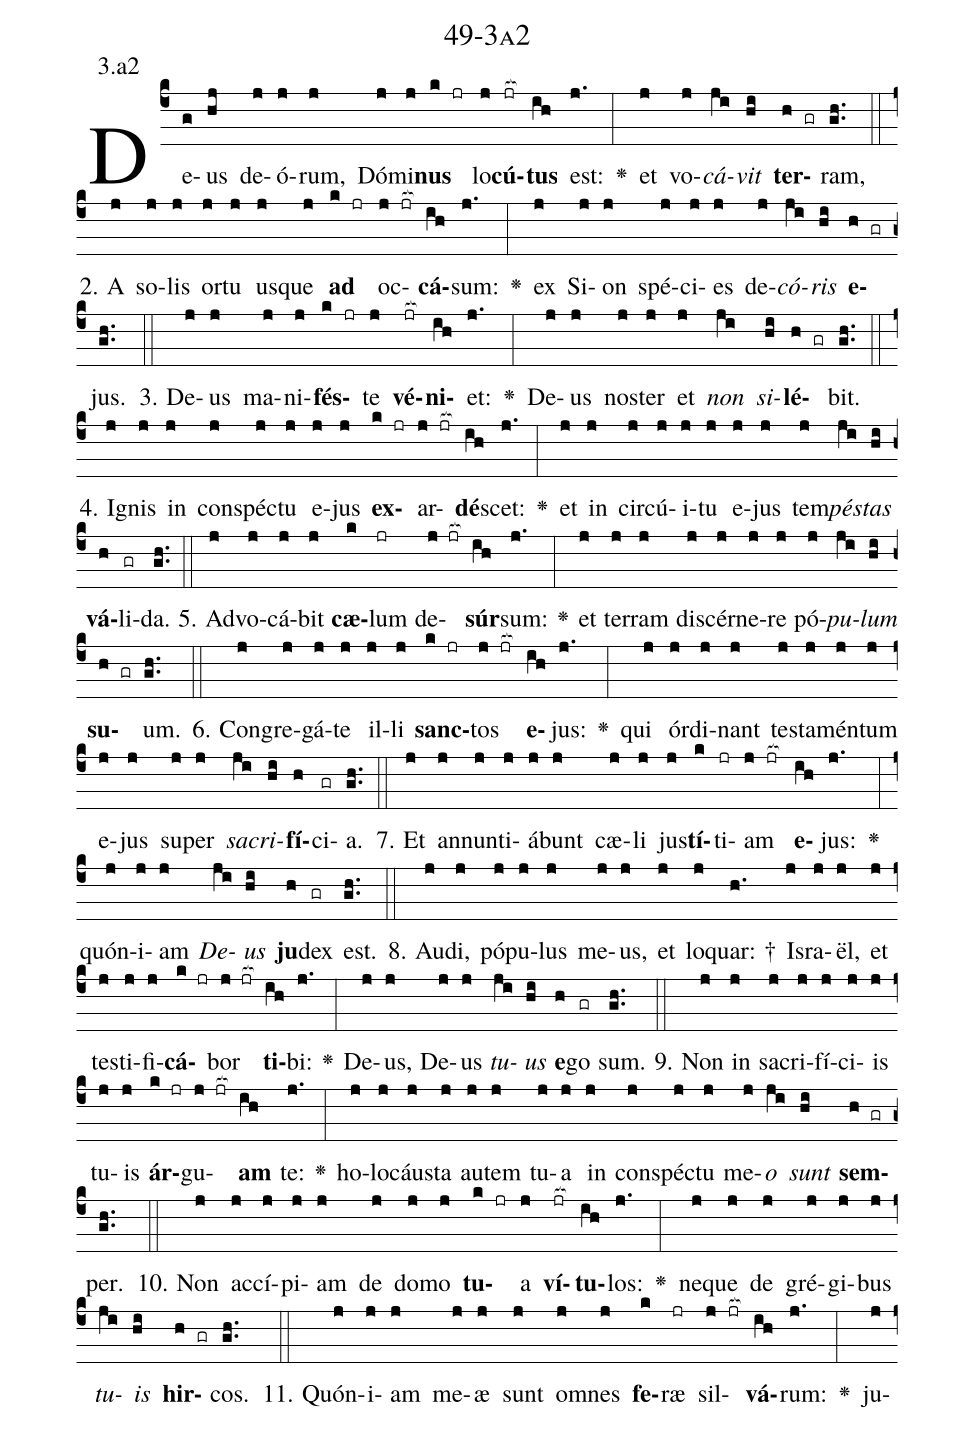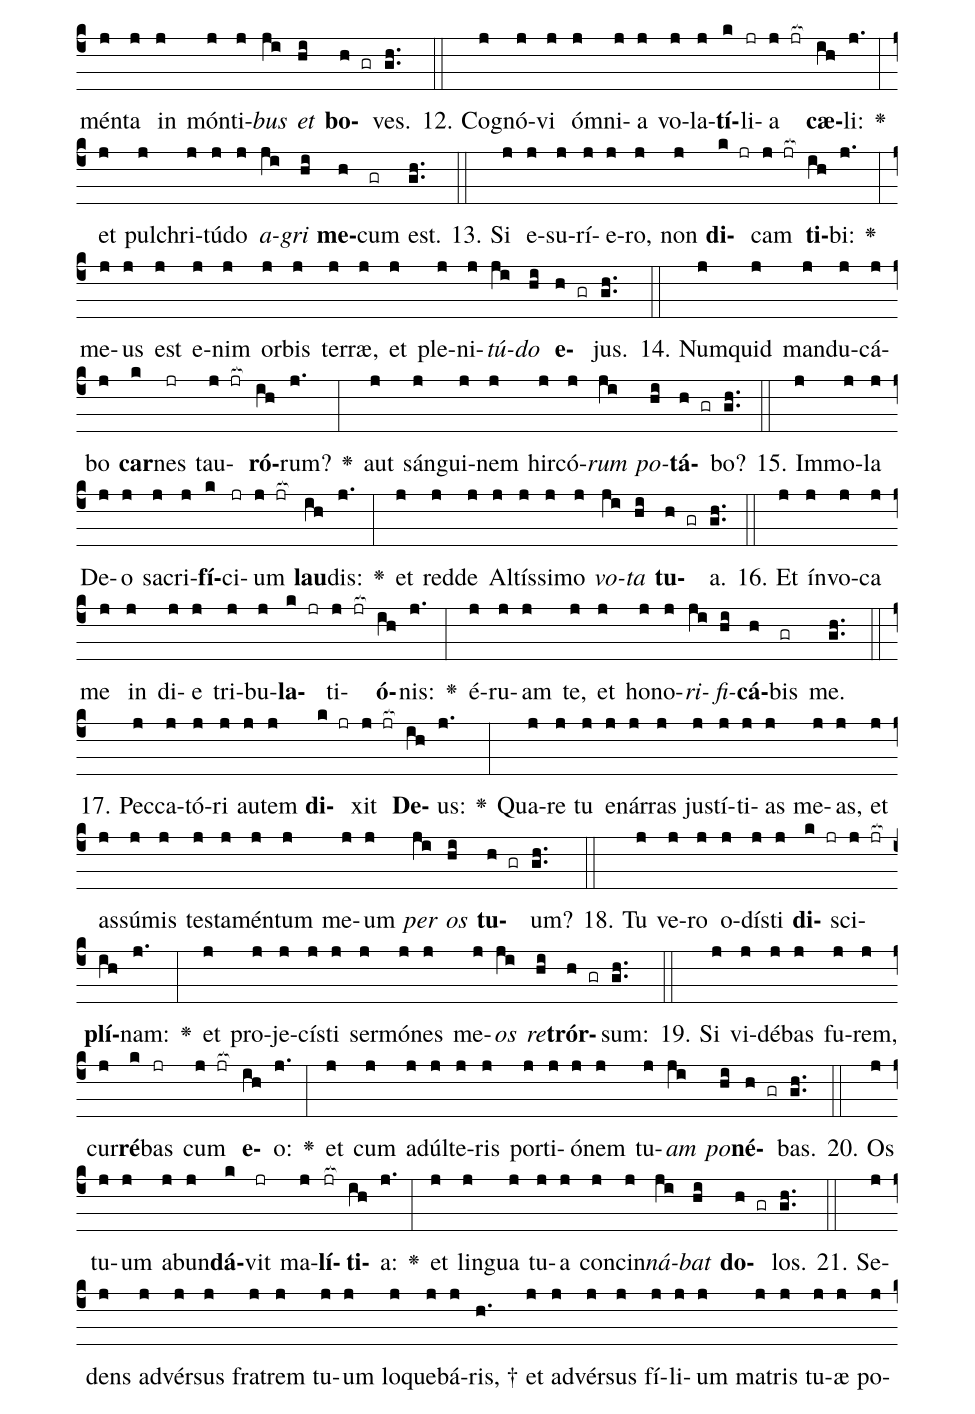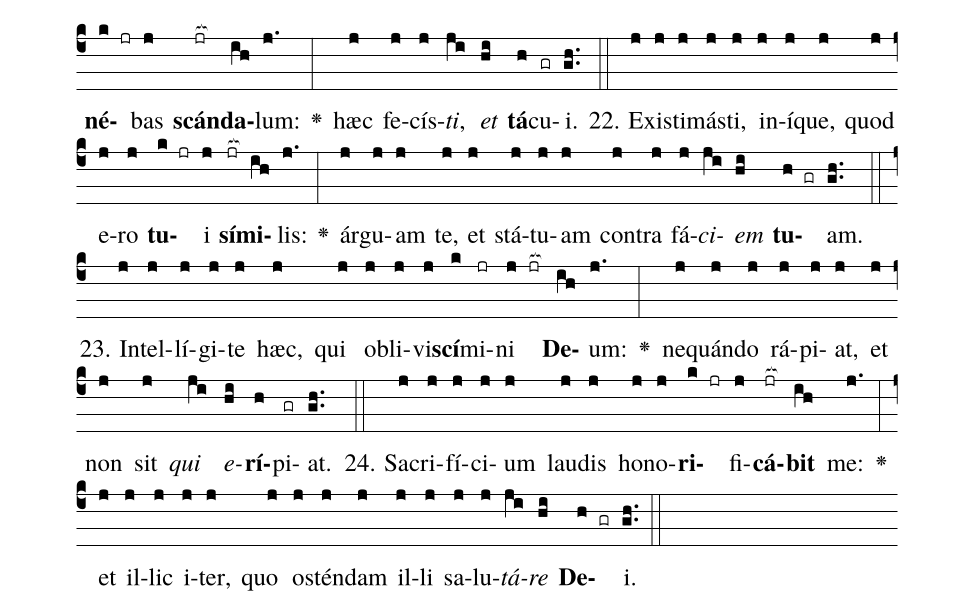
name: 49-3a2;
annotation: 3.a2;
%%
(c4)De(g)us(hj) de(j)ó(j)rum,(j) Dó(j)mi(j)<b>nus</b>(k jr) lo(j)<b>cú</b>(jr[ocb:1{])<b>tus</b>(ih[ocb:0}]) est:(j.) <v>\greheightstar</v>(:) et(j) vo(j)<i>cá</i>(ji)<i>vit</i>(hi) <b>ter</b>(h gr)ram,(gh..) (::)
2. A(j) so(j)lis(j) or(j)tu(j) us(j)que(j) <b>ad</b>(k jr) oc(j jr[ocb:1{])<b>cá</b>(ih[ocb:0}])sum:(j.) <v>\greheightstar</v>(:) ex(j) Si(j)on(j) spé(j)ci(j)es(j) de(j)<i>có</i>(ji)<i>ris</i>(hi) <b>e</b>(h gr)jus.(gh..) (::)
3. De(j)us(j) ma(j)ni(j)<b>fés</b>(k jr)te(j) <b>vé</b>(jr[ocb:1{])<b>ni</b>(ih[ocb:0}])et:(j.) <v>\greheightstar</v>(:) De(j)us(j) nos(j)ter(j) et(j) <i>non</i>(ji) <i>si</i>(hi)<b>lé</b>(h gr)bit.(gh..) (::)
4. I(j)gnis(j) in(j) con(j)spéc(j)tu(j) e(j)jus(j) <b>ex</b>(k jr)ar(j jr[ocb:1{])<b>dé</b>(ih[ocb:0}])scet:(j.) <v>\greheightstar</v>(:) et(j) in(j) cir(j)cú(j)i(j)tu(j) e(j)jus(j) tem(j)<i>pés</i>(ji)<i>tas</i>(hi) <b>vá</b>(h)li(gr)da.(gh..) (::)
5. Ad(j)vo(j)cá(j)bit(j) <b>cæ</b>(k)lum(jr) de(j jr[ocb:1{])<b>súr</b>(ih[ocb:0}])sum:(j.) <v>\greheightstar</v>(:) et(j) ter(j)ram(j) di(j)scér(j)ne(j)re(j) pó(j)<i>pu</i>(ji)<i>lum</i>(hi) <b>su</b>(h gr)um.(gh..) (::)
6. Con(j)gre(j)gá(j)te(j) il(j)li(j) <b>sanc</b>(k jr)tos(j jr[ocb:1{]) <b>e</b>(ih[ocb:0}])jus:(j.) <v>\greheightstar</v>(:) qui(j) ór(j)di(j)nant(j) tes(j)ta(j)mén(j)tum(j) e(j)jus(j) su(j)per(j) <i>sa</i>(ji)<i>cri</i>(hi)<b>fí</b>(h)ci(gr)a.(gh..) (::)
7. Et(j) an(j)nun(j)ti(j)á(j)bunt(j) cæ(j)li(j) jus(j)<b>tí</b>(k)ti(jr)am(j jr[ocb:1{]) <b>e</b>(ih[ocb:0}])jus:(j.) <v>\greheightstar</v>(:) quón(j)i(j)am(j) <i>De</i>(ji)<i>us</i>(hi) <b>ju</b>(h)dex(gr) est.(gh..) (::)
8. Au(j)di,(j) pó(j)pu(j)lus(j) me(j)us,(j) et(j) lo(j)quar: †(h.) Is(j)ra(j)ël,(j) et(j) tes(j)ti(j)fi(j)<b>cá</b>(k jr)bor(j jr[ocb:1{]) <b>ti</b>(ih[ocb:0}])bi:(j.) <v>\greheightstar</v>(:) De(j)us,(j) De(j)us(j) <i>tu</i>(ji)<i>us</i>(hi) <b>e</b>(h)go(gr) sum.(gh..) (::)
9. Non(j) in(j) sa(j)cri(j)fí(j)ci(j)is(j) tu(j)is(j) <b>ár</b>(k jr)gu(j jr[ocb:1{])<b>am</b>(ih[ocb:0}]) te:(j.) <v>\greheightstar</v>(:) ho(j)lo(j)cáus(j)ta(j) au(j)tem(j) tu(j)a(j) in(j) con(j)spéc(j)tu(j) me(j)<i>o</i>(ji) <i>sunt</i>(hi) <b>sem</b>(h gr)per.(gh..) (::)
10. Non(j) ac(j)cí(j)pi(j)am(j) de(j) do(j)mo(j) <b>tu</b>(k jr)a(j) <b>ví</b>(jr[ocb:1{])<b>tu</b>(ih[ocb:0}])los:(j.) <v>\greheightstar</v>(:) ne(j)que(j) de(j) gré(j)gi(j)bus(j) <i>tu</i>(ji)<i>is</i>(hi) <b>hir</b>(h gr)cos.(gh..) (::)
11. Quón(j)i(j)am(j) me(j)æ(j) sunt(j) om(j)nes(j) <b>fe</b>(k)ræ(jr) sil(j jr[ocb:1{])<b>vá</b>(ih[ocb:0}])rum:(j.) <v>\greheightstar</v>(:) ju(j)mén(j)ta(j) in(j) món(j)ti(j)<i>bus</i>(ji) <i>et</i>(hi) <b>bo</b>(h gr)ves.(gh..) (::)
12. Co(j)gnó(j)vi(j) óm(j)ni(j)a(j) vo(j)la(j)<b>tí</b>(k)li(jr)a(j jr[ocb:1{]) <b>cæ</b>(ih[ocb:0}])li:(j.) <v>\greheightstar</v>(:) et(j) pul(j)chri(j)tú(j)do(j) <i>a</i>(ji)<i>gri</i>(hi) <b>me</b>(h)cum(gr) est.(gh..) (::)
13. Si(j) e(j)su(j)rí(j)e(j)ro,(j) non(j) <b>di</b>(k jr)cam(j jr[ocb:1{]) <b>ti</b>(ih[ocb:0}])bi:(j.) <v>\greheightstar</v>(:) me(j)us(j) est(j) e(j)nim(j) or(j)bis(j) ter(j)ræ,(j) et(j) ple(j)ni(j)<i>tú</i>(ji)<i>do</i>(hi) <b>e</b>(h gr)jus.(gh..) (::)
14. Num(j)quid(j) man(j)du(j)cá(j)bo(j) <b>car</b>(k)nes(jr) tau(j jr[ocb:1{])<b>ró</b>(ih[ocb:0}])rum?(j.) <v>\greheightstar</v>(:) aut(j) sán(j)gui(j)nem(j) hir(j)có(j)<i>rum</i>(ji) <i>po</i>(hi)<b>tá</b>(h gr)bo?(gh..) (::)
15. Im(j)mo(j)la(j) De(j)o(j) sa(j)cri(j)<b>fí</b>(k)ci(jr)um(j jr[ocb:1{]) <b>lau</b>(ih[ocb:0}])dis:(j.) <v>\greheightstar</v>(:) et(j) red(j)de(j) Al(j)tís(j)si(j)mo(j) <i>vo</i>(ji)<i>ta</i>(hi) <b>tu</b>(h gr)a.(gh..) (::)
16. Et(j) ín(j)vo(j)ca(j) me(j) in(j) di(j)e(j) tri(j)bu(j)<b>la</b>(k jr)ti(j jr[ocb:1{])<b>ó</b>(ih[ocb:0}])nis:(j.) <v>\greheightstar</v>(:) é(j)ru(j)am(j) te,(j) et(j) ho(j)no(j)<i>ri</i>(ji)<i>fi</i>(hi)<b>cá</b>(h)bis(gr) me.(gh..) (::)
17. Pec(j)ca(j)tó(j)ri(j) au(j)tem(j) <b>di</b>(k jr)xit(j jr[ocb:1{]) <b>De</b>(ih[ocb:0}])us:(j.) <v>\greheightstar</v>(:) Qua(j)re(j) tu(j) e(j)nár(j)ras(j) jus(j)tí(j)ti(j)as(j) me(j)as,(j) et(j) as(j)sú(j)mis(j) tes(j)ta(j)mén(j)tum(j) me(j)um(j) <i>per</i>(ji) <i>os</i>(hi) <b>tu</b>(h gr)um?(gh..) (::)
18. Tu(j) ve(j)ro(j) o(j)dís(j)ti(j) <b>di</b>(k jr)sci(j jr[ocb:1{])<b>plí</b>(ih[ocb:0}])nam:(j.) <v>\greheightstar</v>(:) et(j) pro(j)je(j)cís(j)ti(j) ser(j)mó(j)nes(j) me(j)<i>os</i>(ji) <i>re</i>(hi)<b>trór</b>(h gr)sum:(gh..) (::)
19. Si(j) vi(j)dé(j)bas(j) fu(j)rem,(j) cur(j)<b>ré</b>(k)bas(jr) cum(j jr[ocb:1{]) <b>e</b>(ih[ocb:0}])o:(j.) <v>\greheightstar</v>(:) et(j) cum(j) ad(j)úl(j)te(j)ris(j) por(j)ti(j)ó(j)nem(j) tu(j)<i>am</i>(ji) <i>po</i>(hi)<b>né</b>(h gr)bas.(gh..) (::)
20. Os(j) tu(j)um(j) ab(j)un(j)<b>dá</b>(k)vit(jr) ma(j)<b>lí</b>(jr[ocb:1{])<b>ti</b>(ih[ocb:0}])a:(j.) <v>\greheightstar</v>(:) et(j) lin(j)gua(j) tu(j)a(j) con(j)cin(j)<i>ná</i>(ji)<i>bat</i>(hi) <b>do</b>(h gr)los.(gh..) (::)
21. Se(j)dens(j) ad(j)vér(j)sus(j) fra(j)trem(j) tu(j)um(j) lo(j)que(j)bá(j)ris, †(h.) et(j) ad(j)vér(j)sus(j) fí(j)li(j)um(j) ma(j)tris(j) tu(j)æ(j) po(j)<b>né</b>(k jr)bas(j) <b>scán</b>(jr[ocb:1{])<b>da</b>(ih[ocb:0}])lum:(j.) <v>\greheightstar</v>(:) hæc(j) fe(j)cís(j)<i>ti</i>,(ji) <i>et</i>(hi) <b>tá</b>(h)cu(gr)i.(gh..) (::)
22. Ex(j)is(j)ti(j)más(j)ti,(j) in(j)í(j)que,(j) quod(j) e(j)ro(j) <b>tu</b>(k jr)i(j) <b>sí</b>(jr[ocb:1{])<b>mi</b>(ih[ocb:0}])lis:(j.) <v>\greheightstar</v>(:) ár(j)gu(j)am(j) te,(j) et(j) stá(j)tu(j)am(j) con(j)tra(j) fá(j)<i>ci</i>(ji)<i>em</i>(hi) <b>tu</b>(h gr)am.(gh..) (::)
23. In(j)tel(j)lí(j)gi(j)te(j) hæc,(j) qui(j) ob(j)li(j)vi(j)<b>scí</b>(k)mi(jr)ni(j jr[ocb:1{]) <b>De</b>(ih[ocb:0}])um:(j.) <v>\greheightstar</v>(:) ne(j)quán(j)do(j) rá(j)pi(j)at,(j) et(j) non(j) sit(j) <i>qui</i>(ji) <i>e</i>(hi)<b>rí</b>(h)pi(gr)at.(gh..) (::)
24. Sa(j)cri(j)fí(j)ci(j)um(j) lau(j)dis(j) ho(j)no(j)<b>ri</b>(k jr)fi(j)<b>cá</b>(jr[ocb:1{])<b>bit</b>(ih[ocb:0}]) me:(j.) <v>\greheightstar</v>(:) et(j) il(j)lic(j) i(j)ter,(j) quo(j) os(j)tén(j)dam(j) il(j)li(j) sa(j)lu(j)<i>tá</i>(ji)<i>re</i>(hi) <b>De</b>(h gr)i.(gh..) (::)
